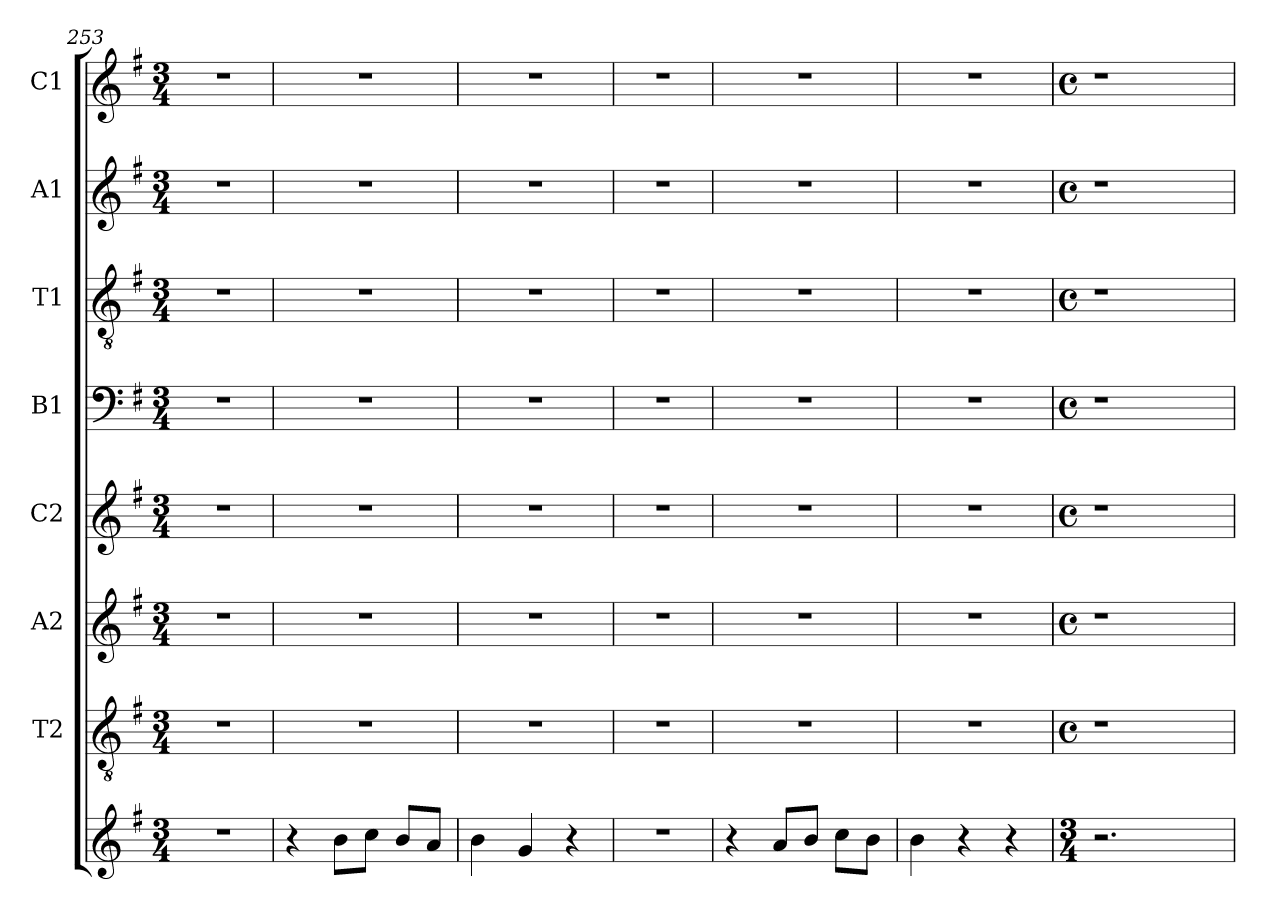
**kern	**kern	**kern	**kern	**kern	**kern	**kern	**kern
*part8	*part7	*part6	*part5	*part4	*part3	*part2	*part1
*staff8	*staff7	*staff6	*staff5	*staff4	*staff3	*staff2	*staff1
*	*I"T2	*I"A2	*I"C2	*I"B1	*I"T1	*I"A1	*I"C1
*	*I'T2	*I'A2	*I'C2	*I'B1	*I'T1	*I'A1	*I'C1
*clefG2	*clefGv2	*clefG2	*clefG2	*clefF4	*clefGv2	*clefG2	*clefG2
*k[f#]	*k[f#]	*k[f#]	*k[f#]	*k[f#]	*k[f#]	*k[f#]	*k[f#]
*G:	*G:	*G:	*G:	*G:	*G:	*G:	*G:
*M3/4	*M3/4	*M3/4	*M3/4	*M3/4	*M3/4	*M3/4	*M3/4
=253	=253	=253	=253	=253	=253	=253	=253
!LO:N:vis=1	!	!	!	!	!	!	!
2.r	2.r	2.r	2.r	2.r	2.r	2.r	2.r
=254	=254	=254	=254	=254	=254	=254	=254
4r	2.r	2.r	2.r	2.r	2.r	2.r	2.r
8b\L	.	.	.	.	.	.	.
8cc\J	.	.	.	.	.	.	.
8b/L	.	.	.	.	.	.	.
8a/J	.	.	.	.	.	.	.
=255	=255	=255	=255	=255	=255	=255	=255
4b\	2.r	2.r	2.r	2.r	2.r	2.r	2.r
4g/	.	.	.	.	.	.	.
4r	.	.	.	.	.	.	.
=256	=256	=256	=256	=256	=256	=256	=256
!LO:N:vis=1	!	!	!	!	!	!	!
2.r	2.r	2.r	2.r	2.r	2.r	2.r	2.r
=257	=257	=257	=257	=257	=257	=257	=257
4r	2.r	2.r	2.r	2.r	2.r	2.r	2.r
8a/L	.	.	.	.	.	.	.
8b/J	.	.	.	.	.	.	.
8cc\L	.	.	.	.	.	.	.
8b\J	.	.	.	.	.	.	.
=258	=258	=258	=258	=258	=258	=258	=258
4b\	2.r	2.r	2.r	2.r	2.r	2.r	2.r
4r	.	.	.	.	.	.	.
4r	.	.	.	.	.	.	.
=259	=259	=259	=259	=259	=259	=259	=259
*M3/4	*M4/4	*M4/4	*M4/4	*M4/4	*M4/4	*M4/4	*M4/4
*	*met(c)	*met(c)	*met(c)	*met(c)	*met(c)	*met(c)	*met(c)
2.r	1r	1r	1r	1r	1r	1r	1r
4ryy	.	.	.	.	.	.	.
=	=	=	=	=	=	=	=
*-	*-	*-	*-	*-	*-	*-	*-
